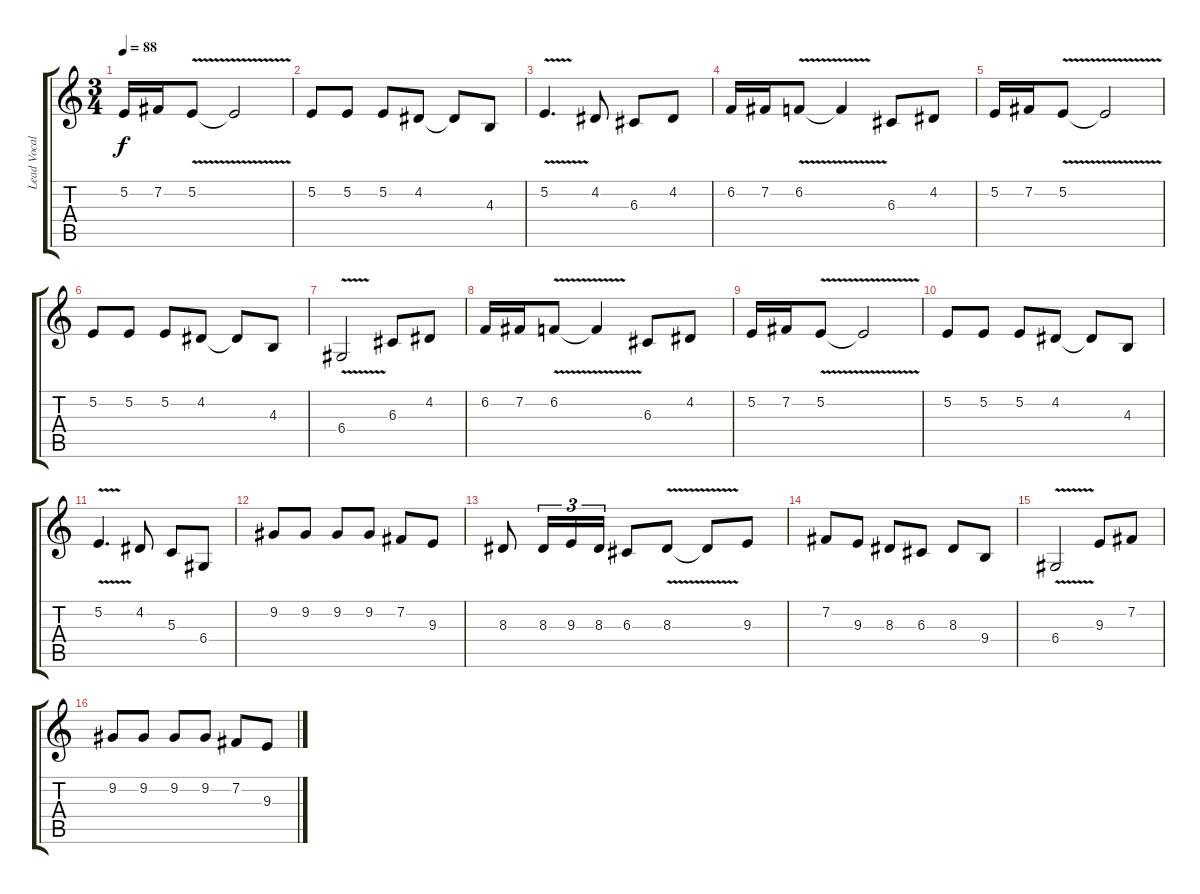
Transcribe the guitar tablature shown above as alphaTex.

\track ("Lead Vocals (or Lead Guitar)" "Lead Vocal") {instrument flute}
\staff {score tabs}
\tuning (E4 B3 G3 D3 A2 E2) {hide}
\ts (3 4)
\tempo 88
\clef g2
\ks c
5.2.16{dy f} 7.2.16 5.2{v}.8 5.2{t}.2 |
5.2.8 5.2.8 5.2.8 4.2.8 4.2{t}.8 4.3.8 |
5.2{v}.4{d} 4.2.8 6.3.8 4.2.8 |
6.2.16 7.2.16 6.2{v}.8 6.2{t}.4 6.3.8 4.2.8 |
5.2.16 7.2.16 5.2{v}.8 5.2{t}.2 |
5.2.8 5.2.8 5.2.8 4.2.8 4.2{t}.8 4.3.8 |
6.4{v}.2 6.3.8 4.2.8 |
6.2.16 7.2.16 6.2{v}.8 6.2{t}.4 6.3.8 4.2.8 |
5.2.16 7.2.16 5.2{v}.8 5.2{t}.2 |
5.2.8 5.2.8 5.2.8 4.2.8 4.2{t}.8 4.3.8 |
5.2{v}.4{d} 4.2.8 5.3.8 6.4.8 |
9.2.8 9.2.8 9.2.8 9.2.8 7.2.8 9.3.8 |
8.3.8 8.3.16{tu (3 2)} 9.3.16{tu (3 2)} 8.3.16{tu (3 2)} 6.3.8 8.3{v}.8 8.3{t}.8 9.3.8 |
7.2.8 9.3.8 8.3.8 6.3.8 8.3.8 9.4.8 |
6.4{v}.2 9.3.8 7.2.8 |
9.2.8 9.2.8 9.2.8 9.2.8 7.2.8 9.3.8
